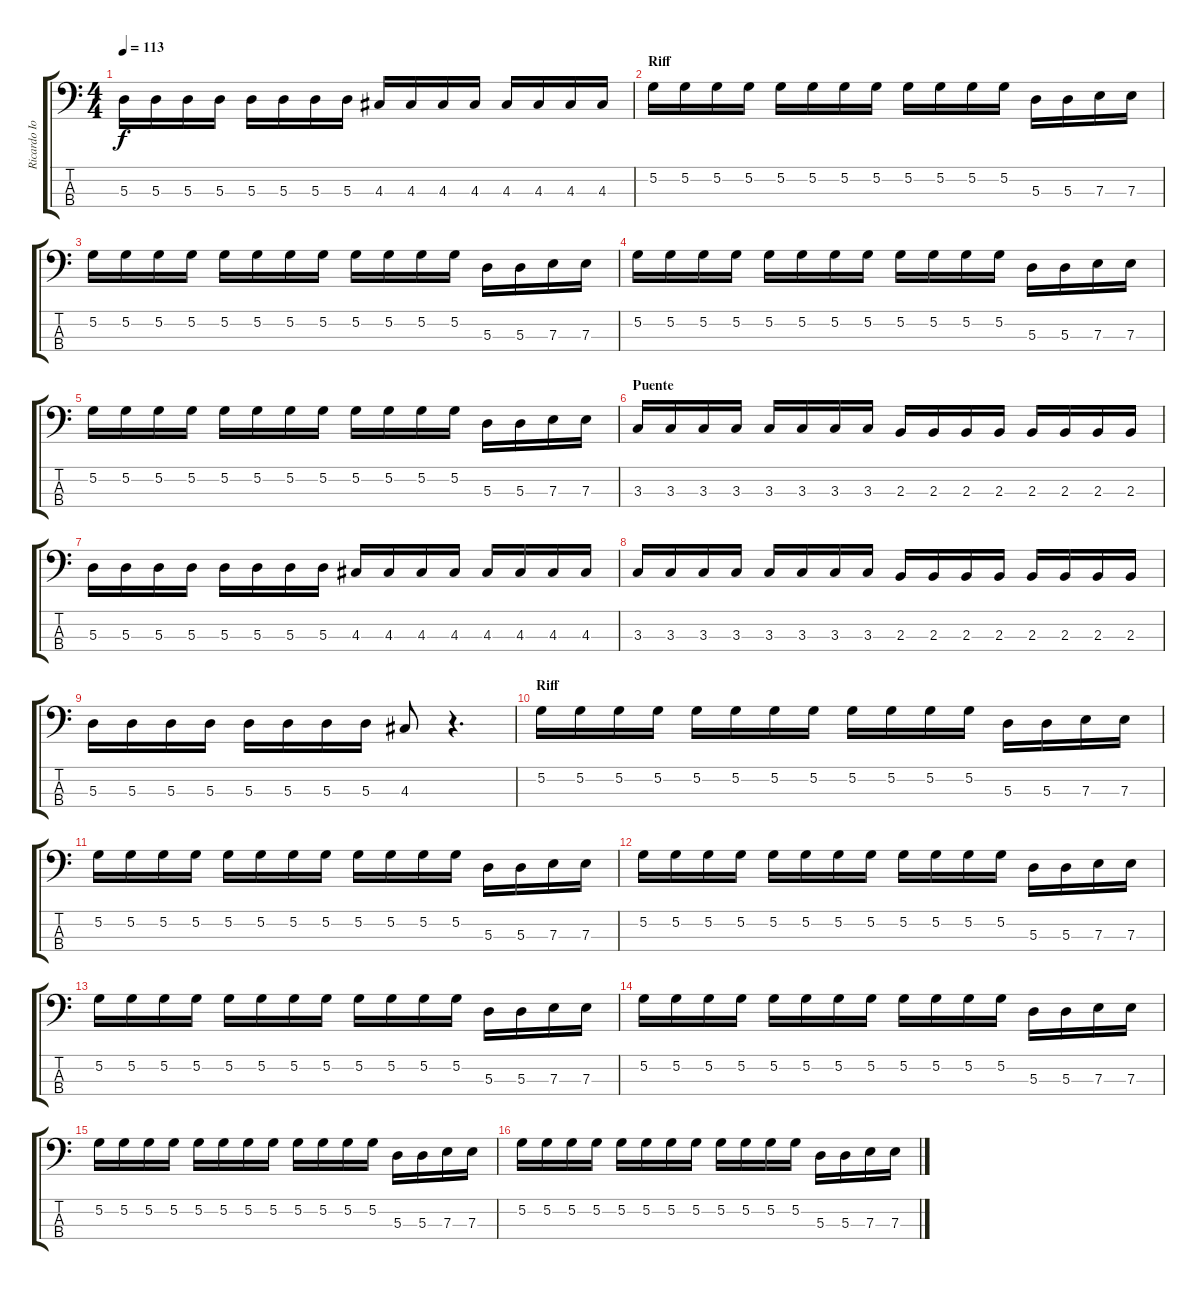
\track ("Ricardo Iorio (bajo)" "Ricardo Io") {instrument electricbasspick}
\staff {score tabs}
\tuning (G2 D2 A1 E1) {hide}
\ts (4 4)
\tempo 113
\clef f4
\ks c
5.3.16{dy f} 5.3.16 5.3.16 5.3.16 5.3.16 5.3.16 5.3.16 5.3.16 4.3.16 4.3.16 4.3.16 4.3.16 4.3.16 4.3.16 4.3.16 4.3.16 |
\section ("" "Riff")
5.2.16 5.2.16 5.2.16 5.2.16 5.2.16 5.2.16 5.2.16 5.2.16 5.2.16 5.2.16 5.2.16 5.2.16 5.3.16 5.3.16 7.3.16 7.3.16 |
5.2.16 5.2.16 5.2.16 5.2.16 5.2.16 5.2.16 5.2.16 5.2.16 5.2.16 5.2.16 5.2.16 5.2.16 5.3.16 5.3.16 7.3.16 7.3.16 |
5.2.16 5.2.16 5.2.16 5.2.16 5.2.16 5.2.16 5.2.16 5.2.16 5.2.16 5.2.16 5.2.16 5.2.16 5.3.16 5.3.16 7.3.16 7.3.16 |
5.2.16 5.2.16 5.2.16 5.2.16 5.2.16 5.2.16 5.2.16 5.2.16 5.2.16 5.2.16 5.2.16 5.2.16 5.3.16 5.3.16 7.3.16 7.3.16 |
\section ("" "Puente")
3.3.16 3.3.16 3.3.16 3.3.16 3.3.16 3.3.16 3.3.16 3.3.16 2.3.16 2.3.16 2.3.16 2.3.16 2.3.16 2.3.16 2.3.16 2.3.16 |
5.3.16 5.3.16 5.3.16 5.3.16 5.3.16 5.3.16 5.3.16 5.3.16 4.3.16 4.3.16 4.3.16 4.3.16 4.3.16 4.3.16 4.3.16 4.3.16 |
3.3.16 3.3.16 3.3.16 3.3.16 3.3.16 3.3.16 3.3.16 3.3.16 2.3.16 2.3.16 2.3.16 2.3.16 2.3.16 2.3.16 2.3.16 2.3.16 |
5.3.16 5.3.16 5.3.16 5.3.16 5.3.16 5.3.16 5.3.16 5.3.16 4.3.8 r.4{d} |
\section ("" "Riff")
5.2.16 5.2.16 5.2.16 5.2.16 5.2.16 5.2.16 5.2.16 5.2.16 5.2.16 5.2.16 5.2.16 5.2.16 5.3.16 5.3.16 7.3.16 7.3.16 |
5.2.16 5.2.16 5.2.16 5.2.16 5.2.16 5.2.16 5.2.16 5.2.16 5.2.16 5.2.16 5.2.16 5.2.16 5.3.16 5.3.16 7.3.16 7.3.16 |
5.2.16 5.2.16 5.2.16 5.2.16 5.2.16 5.2.16 5.2.16 5.2.16 5.2.16 5.2.16 5.2.16 5.2.16 5.3.16 5.3.16 7.3.16 7.3.16 |
5.2.16 5.2.16 5.2.16 5.2.16 5.2.16 5.2.16 5.2.16 5.2.16 5.2.16 5.2.16 5.2.16 5.2.16 5.3.16 5.3.16 7.3.16 7.3.16 |
5.2.16 5.2.16 5.2.16 5.2.16 5.2.16 5.2.16 5.2.16 5.2.16 5.2.16 5.2.16 5.2.16 5.2.16 5.3.16 5.3.16 7.3.16 7.3.16 |
5.2.16 5.2.16 5.2.16 5.2.16 5.2.16 5.2.16 5.2.16 5.2.16 5.2.16 5.2.16 5.2.16 5.2.16 5.3.16 5.3.16 7.3.16 7.3.16 |
5.2.16 5.2.16 5.2.16 5.2.16 5.2.16 5.2.16 5.2.16 5.2.16 5.2.16 5.2.16 5.2.16 5.2.16 5.3.16 5.3.16 7.3.16 7.3.16
